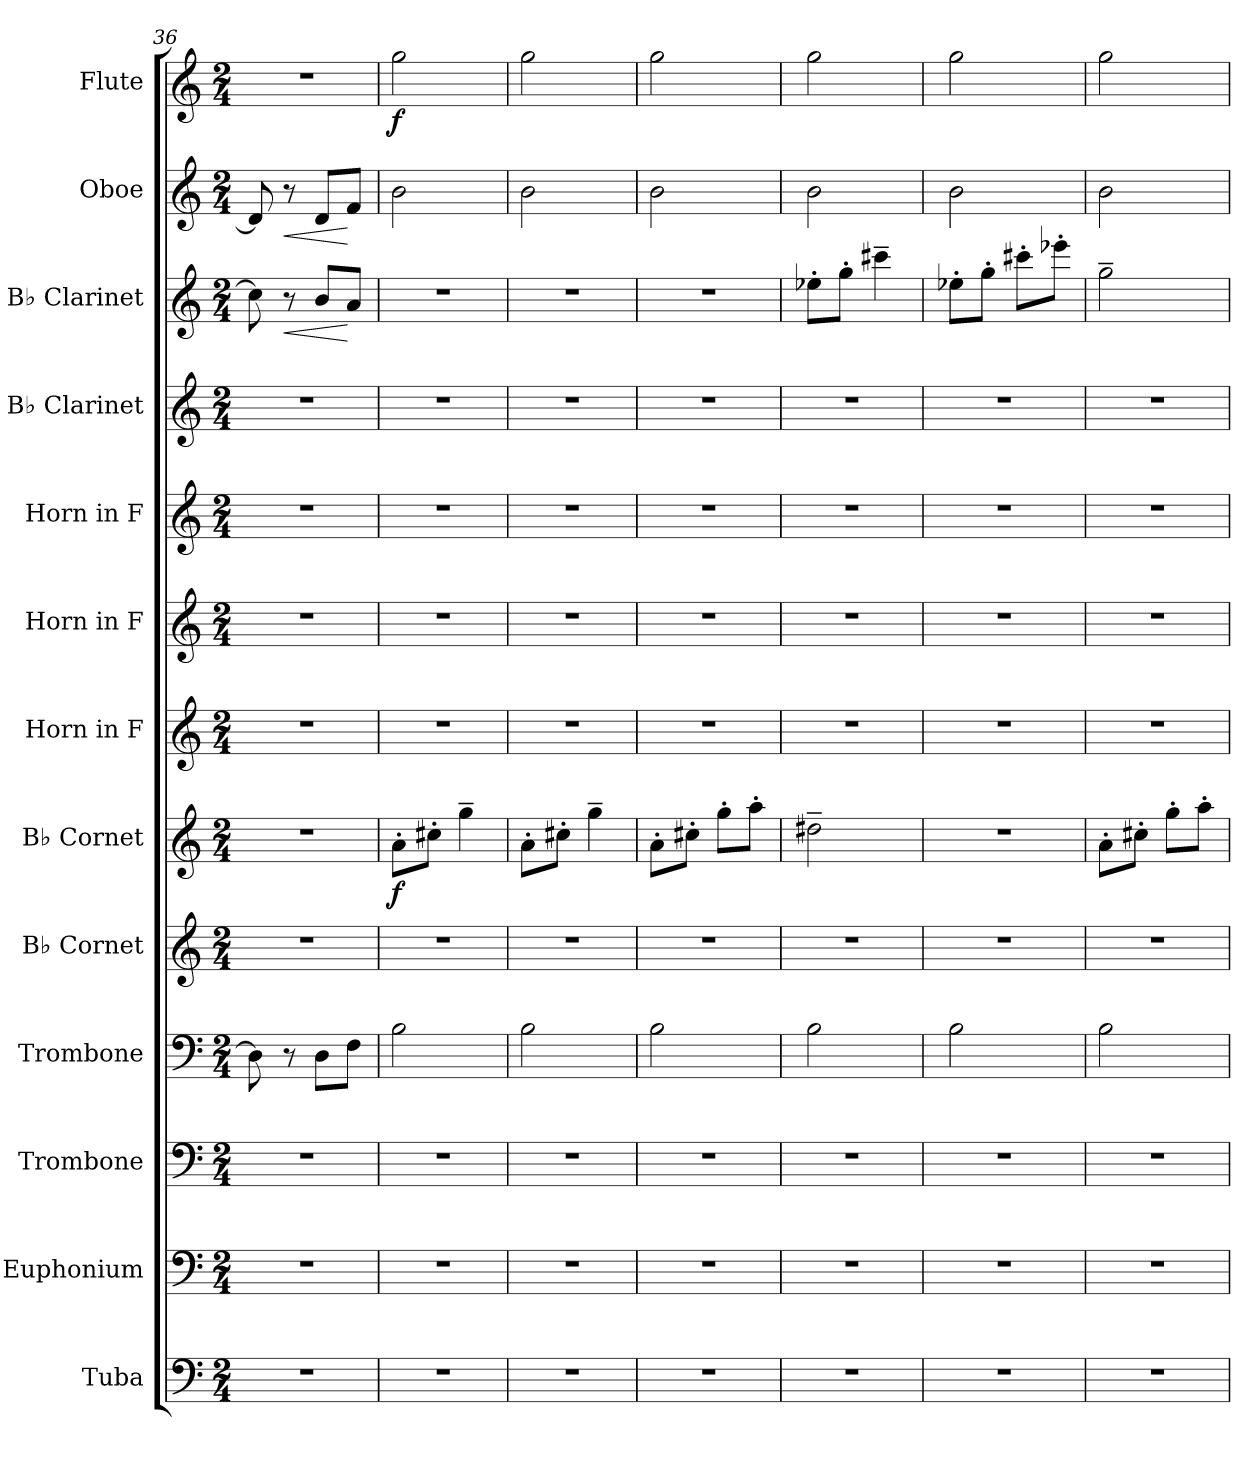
**kern	**kern	**kern	**kern	**kern	**kern	**dynam	**kern	**kern	**kern	**kern	**kern	**dynam	**kern	**dynam	**kern	**dynam
*part13	*part12	*part11	*part10	*part9	*part8	*part8	*part7	*part6	*part5	*part4	*part3	*part3	*part2	*part2	*part1	*part1
*staff13	*staff12	*staff11	*staff10	*staff9	*staff8	*staff8	*staff7	*staff6	*staff5	*staff4	*staff3	*staff3	*staff2	*staff2	*staff1	*staff1
*I"Tuba	*I"Euphonium	*I"Trombone	*I"Trombone	*I"B♭ Cornet	*I"B♭ Cornet	*	*I"Horn in F	*I"Horn in F	*I"Horn in F	*I"B♭ Clarinet	*I"B♭ Clarinet	*	*I"Oboe	*	*I"Flute	*
*I'Tba.	*I'Euph.	*I'Tbn.	*I'Tbn.	*I'B♭ Cnt.	*I'B♭ Cnt.	*	*	*	*	*I'B♭ Cl.	*I'B♭ Cl.	*	*I'Ob.	*	*I'Fl.	*
*clefF4	*clefF4	*clefF4	*clefF4	*clefG2	*clefG2	*	*clefG2	*clefG2	*clefG2	*clefG2	*clefG2	*	*clefG2	*	*clefG2	*
*	*	*	*	*ITrd1c2	*ITrd1c2	*	*ITrd4c7	*ITrd4c7	*ITrd4c7	*ITrd1c2	*ITrd1c2	*	*	*	*	*
*k[]	*k[]	*k[]	*k[]	*k[b-e-]	*k[b-e-]	*	*k[b-]	*k[b-]	*k[b-]	*k[b-e-]	*k[b-e-]	*	*k[]	*	*k[]	*
*M2/4	*M2/4	*M2/4	*M2/4	*M2/4	*M2/4	*	*M2/4	*M2/4	*M2/4	*M2/4	*M2/4	*	*M2/4	*	*M2/4	*
=36	=36	=36	=36	=36	=36	=36	=36	=36	=36	=36	=36	=36	=36	=36	=36	=36
2r	2r	2r	8D\]	2r	2r	.	2r	2r	2r	2r	8b\]	.	8d/]	.	2r	.
!	!	!	!	!	!	!	!	!	!	!	!	!LO:HP:b	!	!LO:HP:b	!	!
.	.	.	8r	.	.	.	.	.	.	.	8r	<	8r	<	.	.
.	.	.	8D\L	.	.	.	.	.	.	.	8a/L	.	8d/L	.	.	.
.	.	.	8F\J	.	.	.	.	.	.	.	8g/J	[	8f/J	[	.	.
=37	=37	=37	=37	=37	=37	=37	=37	=37	=37	=37	=37	=37	=37	=37	=37	=37
!	!	!	!	!	!	!LO:DY:b	!	!	!	!	!	!	!	!	!	!LO:DY:b
2r	2r	2r	2B\	2r	8g'\L	f	2r	2r	2r	2r	2r	.	2b\	.	2gg\	f
.	.	.	.	.	8bn'\J	.	.	.	.	.	.	.	.	.	.	.
.	.	.	.	.	4ff~\	.	.	.	.	.	.	.	.	.	.	.
=38	=38	=38	=38	=38	=38	=38	=38	=38	=38	=38	=38	=38	=38	=38	=38	=38
2r	2r	2r	2B\	2r	8g'\L	.	2r	2r	2r	2r	2r	.	2b\	.	2gg\	.
.	.	.	.	.	8bn'\J	.	.	.	.	.	.	.	.	.	.	.
.	.	.	.	.	4ff~\	.	.	.	.	.	.	.	.	.	.	.
=39	=39	=39	=39	=39	=39	=39	=39	=39	=39	=39	=39	=39	=39	=39	=39	=39
2r	2r	2r	2B\	2r	8g'\L	.	2r	2r	2r	2r	2r	.	2b\	.	2gg\	.
.	.	.	.	.	8bn'\J	.	.	.	.	.	.	.	.	.	.	.
.	.	.	.	.	8ff'\L	.	.	.	.	.	.	.	.	.	.	.
.	.	.	.	.	8gg'\J	.	.	.	.	.	.	.	.	.	.	.
=40	=40	=40	=40	=40	=40	=40	=40	=40	=40	=40	=40	=40	=40	=40	=40	=40
2r	2r	2r	2B\	2r	2cc#X~\	.	2r	2r	2r	2r	8dd-X'\L	.	2b\	.	2gg\	.
.	.	.	.	.	.	.	.	.	.	.	8ff'\J	.	.	.	.	.
.	.	.	.	.	.	.	.	.	.	.	4bbn~\	.	.	.	.	.
=41	=41	=41	=41	=41	=41	=41	=41	=41	=41	=41	=41	=41	=41	=41	=41	=41
2r	2r	2r	2B\	2r	2r	.	2r	2r	2r	2r	8dd-X'\L	.	2b\	.	2gg\	.
.	.	.	.	.	.	.	.	.	.	.	8ff'\J	.	.	.	.	.
.	.	.	.	.	.	.	.	.	.	.	8bbn'\L	.	.	.	.	.
.	.	.	.	.	.	.	.	.	.	.	8ddd-X'\J	.	.	.	.	.
=42	=42	=42	=42	=42	=42	=42	=42	=42	=42	=42	=42	=42	=42	=42	=42	=42
2r	2r	2r	2B\	2r	8g'\L	.	2r	2r	2r	2r	2ff~\	.	2b\	.	2gg\	.
.	.	.	.	.	8bn'\J	.	.	.	.	.	.	.	.	.	.	.
.	.	.	.	.	8ff'\L	.	.	.	.	.	.	.	.	.	.	.
.	.	.	.	.	8gg'\J	.	.	.	.	.	.	.	.	.	.	.
=	=	=	=	=	=	=	=	=	=	=	=	=	=	=	=	=
*-	*-	*-	*-	*-	*-	*-	*-	*-	*-	*-	*-	*-	*-	*-	*-	*-
